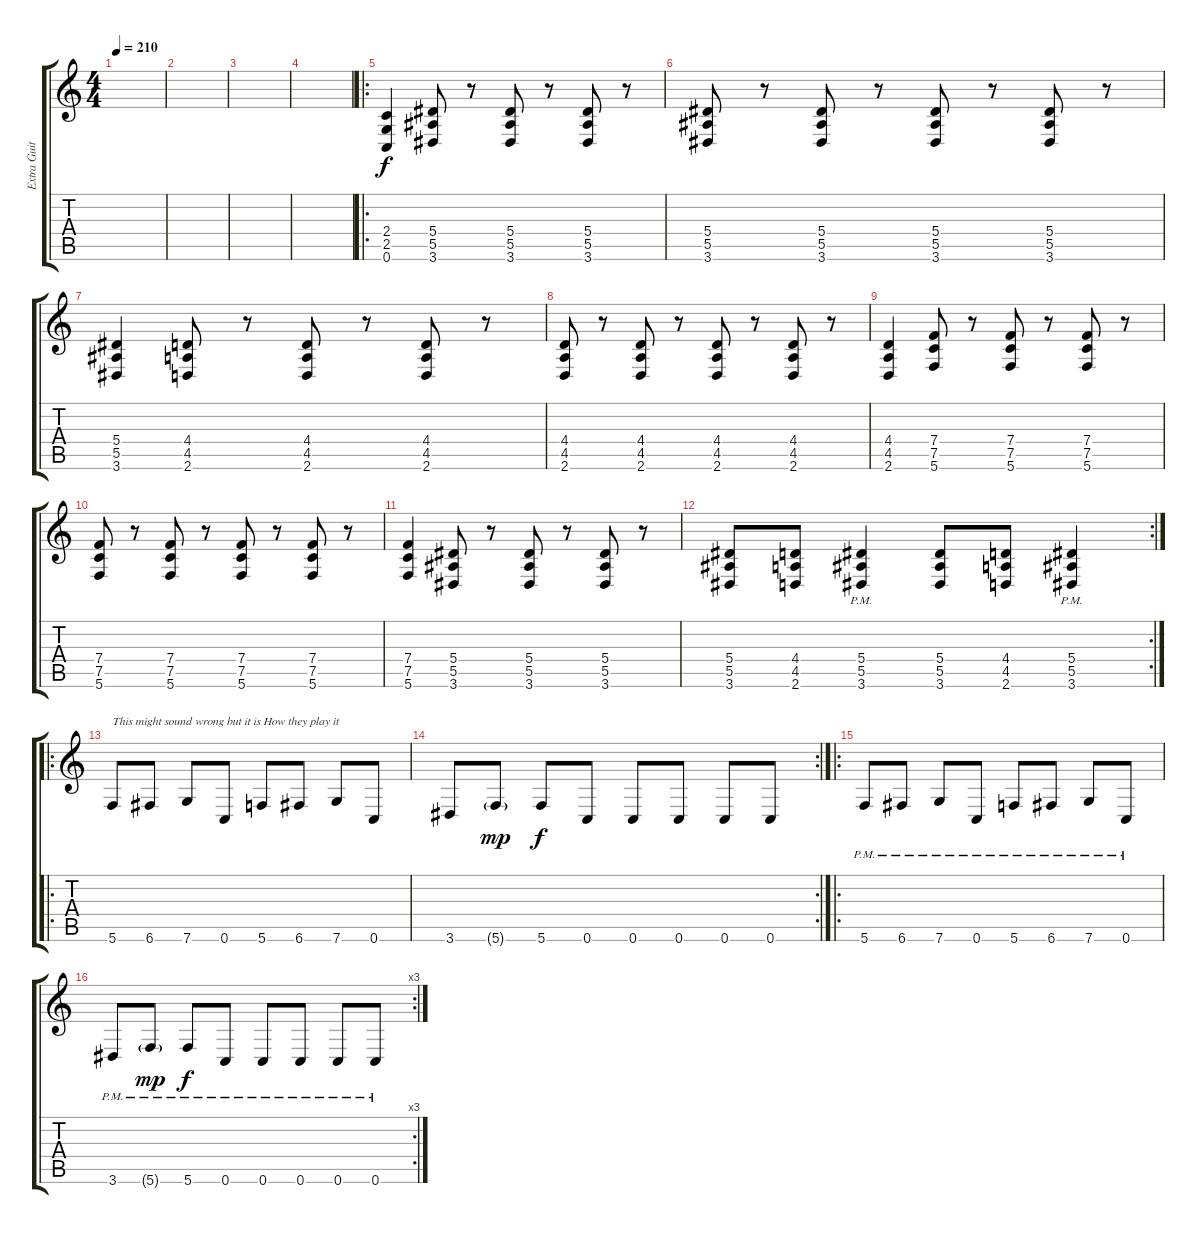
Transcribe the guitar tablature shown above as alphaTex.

\track ("Extra Guitar" "Extra Guit") {instrument distortionguitar}
\staff {score tabs}
\tuning (C4 G3 Eb3 Bb2 F2 C2) {hide}
\ts (4 4)
\tempo 210
\clef g2
\ks c
|
|
|
|
\ro
(2.4 2.5 0.6).4{instrument distortionguitar} (5.4 5.5 3.6).8 r.8 (5.4 5.5 3.6).8 r.8 (5.4 5.5 3.6).8 r.8 |
(5.4 5.5 3.6).8 r.8 (5.4 5.5 3.6).8 r.8 (5.4 5.5 3.6).8 r.8 (5.4 5.5 3.6).8 r.8 |
(5.4 5.5 3.6).4 (4.4 4.5 2.6).8 r.8 (4.4 4.5 2.6).8 r.8 (4.4 4.5 2.6).8 r.8 |
(4.4 4.5 2.6).8 r.8 (4.4 4.5 2.6).8 r.8 (4.4 4.5 2.6).8 r.8 (4.4 4.5 2.6).8 r.8 |
(4.4 4.5 2.6).4 (7.4 7.5 5.6).8 r.8 (7.4 7.5 5.6).8 r.8 (7.4 7.5 5.6).8 r.8 |
(7.4 7.5 5.6).8 r.8 (7.4 7.5 5.6).8 r.8 (7.4 7.5 5.6).8 r.8 (7.4 7.5 5.6).8 r.8 |
(7.4 7.5 5.6).4 (5.4 5.5 3.6).8 r.8 (5.4 5.5 3.6).8 r.8 (5.4 5.5 3.6).8 r.8 |
\rc 2
(5.4 5.5 3.6).8 (4.4 4.5 2.6).8 (5.4{pm} 5.5{pm} 3.6{pm}).4 (5.4 5.5 3.6).8 (4.4 4.5 2.6).8 (5.4{pm} 5.5{pm} 3.6{pm}).4 |
\ro
5.6.8{txt "This might sound wrong but it is How they play it"} 6.6.8 7.6.8 0.6.8 5.6.8 6.6.8 7.6.8 0.6.8 |
\rc 2
3.6.8 5.6{g}.8{dy mp} 5.6.8{dy f} 0.6.8 0.6.8 0.6.8 0.6.8 0.6.8 |
\ro
5.6{pm}.8 6.6{pm}.8 7.6{pm}.8 0.6{pm}.8 5.6{pm}.8 6.6{pm}.8 7.6{pm}.8 0.6{pm}.8 |
\rc 3
3.6{pm}.8 5.6{g pm}.8{dy mp} 5.6{pm}.8{dy f} 0.6{pm}.8 0.6{pm}.8 0.6{pm}.8 0.6{pm}.8 0.6{pm}.8
